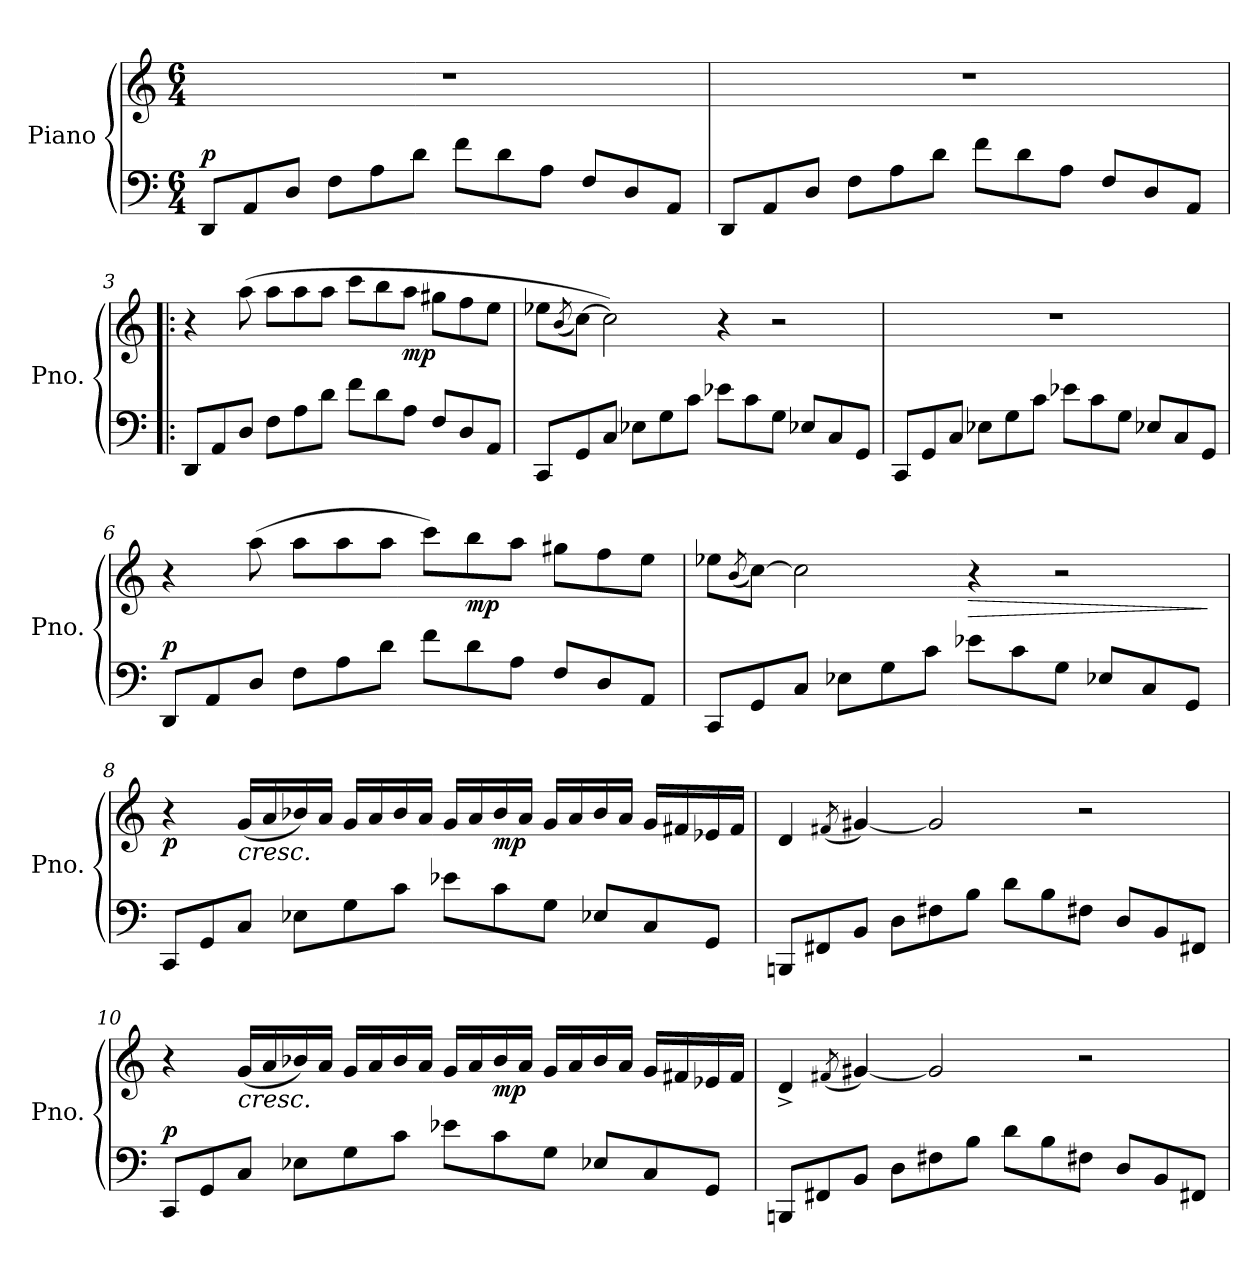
**kern	**kern	**dynam
*part1	*part1	*part1
*staff2	*staff1	*staff1/2
*I"Piano	*	*
*I'Pno.	*	*
*clefF4	*clefG2	*
*k[]	*k[]	*
*M6/4	*M6/4	*
*MM80	*MM80	*
=1	=1	=1
!	!	!LO:DY:a=2
8DD/L	1.r	p
8AA/	.	.
8D/J	.	.
8F\L	.	.
8A\	.	.
8d\J	.	.
8f\L	.	.
8d\	.	.
8A\J	.	.
8F/L	.	.
8D/	.	.
8AA/J	.	.
=2	=2	=2
8DD/L	1.r	.
8AA/	.	.
8D/J	.	.
8F\L	.	.
8A\	.	.
8d\J	.	.
8f\L	.	.
8d\	.	.
8A\J	.	.
8F/L	.	.
8D/	.	.
8AA/J	.	.
!!LO:LB:g=z
=3!|:	=3!|:	=3!|:
8DD/L	4r	.
8AA/	.	.
8D/J	(8aa\	.
8F\L	8aa\L	.
8A\	8aa\	.
8d\J	8aa\J	.
8f\L	8ccc\L	.
8d\	8bb\	.
!	!	!LO:DY:b
8A\J	8aa\J	mp
8F/L	8gg#X\L	.
8D/	8ff\	.
8AA/J	8ee\J	.
=4	=4	=4
8CC/L	8ee-X\L	.
.	(8qb/	.
8GG/	[8cc\J)	.
8C/J	2cc\])	.
8E-X\L	.	.
8G\	.	.
8c\J	.	.
8e-X\L	4r	.
8c\	.	.
8G\J	2r	.
8E-X/L	.	.
8C/	.	.
8GG/J	.	.
!!LO:LB:g=z
=5	=5	=5
8CC/L	1.r	.
8GG/	.	.
8C/J	.	.
8E-X\L	.	.
8G\	.	.
8c\J	.	.
8e-X\L	.	.
8c\	.	.
8G\J	.	.
8E-X/L	.	.
8C/	.	.
8GG/J	.	.
=6	=6	=6
!	!	!LO:DY:a=2
8DD/L	4r	p
8AA/	.	.
8D/J	(8aa\	.
8F\L	8aa\L	.
8A\	8aa\	.
8d\J	8aa\J	.
8f\L	8ccc\L)	.
!	!	!LO:DY:b
8d\	8bb\	mp
8A\J	8aa\J	.
8F/L	8gg#X\L	.
8D/	8ff\	.
8AA/J	8ee\J	.
=7	=7	=7
8CC/L	8ee-X\L	.
.	(8qb/	.
8GG/	[8cc\J)	.
8C/J	2cc\]	.
8E-X\L	.	.
8G\	.	.
8c\J	.	.
!	!	!LO:HP:b
8e-X\L	4r	>
8c\	.	.
8G\J	2r	.
8E-X/L	.	.
8C/	.	.
8GG/J	.	.
.	.	]
!!LO:LB:g=z
=8	=8	=8
!	!	!LO:DY:b
8CC/L	4r	p
8GG/	.	.
!	!	!LO:HP:b
8C/J	(16g/LL	<
.	16a/	.
8E-X\L	16b-X/)	.
.	16a/JJ	.
8G\	16g/LL	.
.	16a/	.
8c\J	16b-/	.
.	16a/JJ	.
8e-X\L	16g/LL	.
.	16a/	.
!	!	!LO:DY:b
8c\	16b-/	mp
.	16a/JJ	.
8G\J	16g/LL	.
.	16a/	.
8E-X/L	16b-/	.
.	16a/JJ	.
8C/	16g/LL	.
.	16f#X/	.
8GG/J	16e-X/	.
.	16f#/JJ	.
.	.	[
=9	=9	=9
8BBBn/L	4d/	.
8FF#X/	.	.
.	(8qf#X/	.
8BB/J	[4g#X/)	.
8D\L	.	.
8F#X\	2g#/]	.
8B\J	.	.
8d\L	.	.
8B\	.	.
8F#X\J	2r	.
8D/L	.	.
8BB/	.	.
8FF#X/J	.	.
!!LO:LB:g=z
=10	=10	=10
!	!	!LO:DY:a=2
8CC/L	4r	p
8GG/	.	.
!	!	!LO:HP:b
8C/J	(16g/LL	<
.	16a/	.
8E-X\L	16b-X/)	.
.	16a/JJ	.
8G\	16g/LL	.
.	16a/	.
8c\J	16b-/	.
.	16a/JJ	.
8e-X\L	16g/LL	.
.	16a/	.
!	!	!LO:DY:b
8c\	16b-/	mp
.	16a/JJ	.
8G\J	16g/LL	.
.	16a/	.
8E-X/L	16b-/	.
.	16a/JJ	.
8C/	16g/LL	.
.	16f#X/	.
8GG/J	16e-X/	.
.	16f#/JJ	.
.	.	[
=11	=11	=11
8BBBn/L	4d^/	.
8FF#X/	.	.
.	(8qf#X/	.
8BB/J	[4g#X/)	.
8D\L	.	.
8F#X\	2g#/]	.
8B\J	.	.
8d\L	.	.
8B\	.	.
8F#X\J	2r	.
8D/L	.	.
8BB/	.	.
8FF#X/J	.	.
=	=	=
*-	*-	*-
